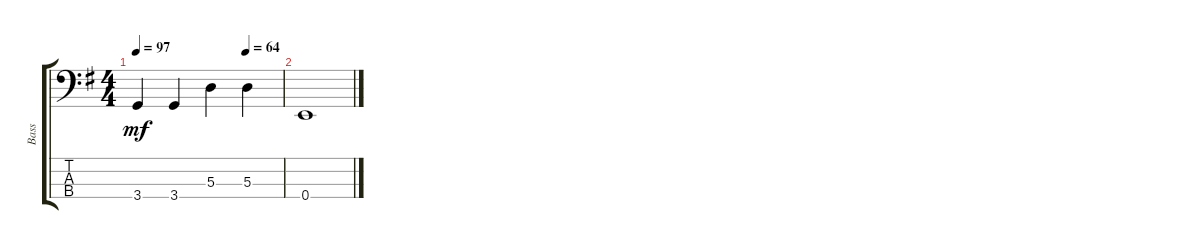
\track ("Bass" "Bass") {instrument electricbassfinger}
\staff {score tabs}
\tuning (G2 D2 A1 E1) {hide}
\ts (4 4)
\tempo 97
\tempo (64 0.75)
\clef f4
\ks eminor
3.4.4{dy mf} 3.4.4 5.3.4 5.3.4 |
0.4.1
